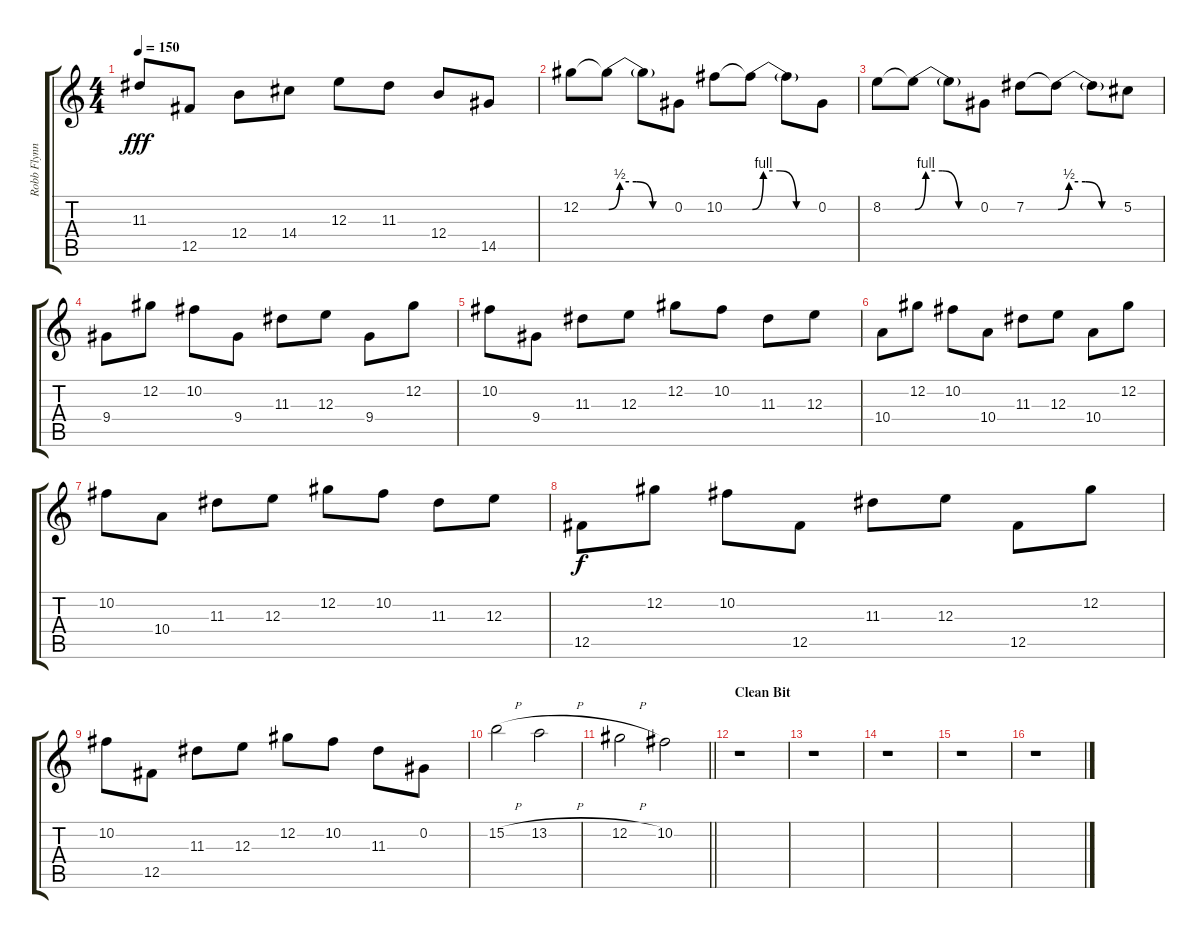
\track ("Robb Flynn" "Robb Flynn") {instrument distortionguitar}
\staff {score tabs}
\tuning (Db4 Ab3 E3 B2 Gb2 B1) {hide}
\ts (4 4)
\tempo 150
\clef g2
\ks c
11.3.8{dy fff} 12.5.8 12.4.8 14.4.8 12.3.8 11.3.8 12.4.8 14.5.8 |
12.2.8 12.2{be (custom 0 0 10 2 25 2 40 0 60 0) t}.8 12.2{t}.8 0.2.8 10.2.8 10.2{be (custom 0 0 10 4 25 4 40 0 60 0) t}.8 10.2{t}.8 0.2.8 |
8.2.8 8.2{be (custom 0 0 10 4 25 4 40 0 60 0) t}.8 8.2{t}.8 0.2.8 7.2.8 7.2{be (custom 0 0 10 2 25 2 40 0 60 0) t}.8 7.2{t}.8 5.2.8 |
9.4.8 12.2.8 10.2.8 9.4.8 11.3.8 12.3.8 9.4.8 12.2.8 |
10.2.8 9.4.8 11.3.8 12.3.8 12.2.8 10.2.8 11.3.8 12.3.8 |
10.4.8 12.2.8 10.2.8 10.4.8 11.3.8 12.3.8 10.4.8 12.2.8 |
10.2.8 10.4.8 11.3.8 12.3.8 12.2.8 10.2.8 11.3.8 12.3.8 |
12.5.8{dy f} 12.2.8 10.2.8 12.5.8 11.3.8 12.3.8 12.5.8 12.2.8 |
10.2.8 12.5.8 11.3.8 12.3.8 12.2.8 10.2.8 11.3.8 0.2.8 |
15.2{h}.2 13.2{h}.2 |
\barLineRight lightlight
12.2{h}.2 10.2.2 |
\section ("" "Clean Bit")
r.1 |
r.1 |
r.1 |
r.1 |
r.1
